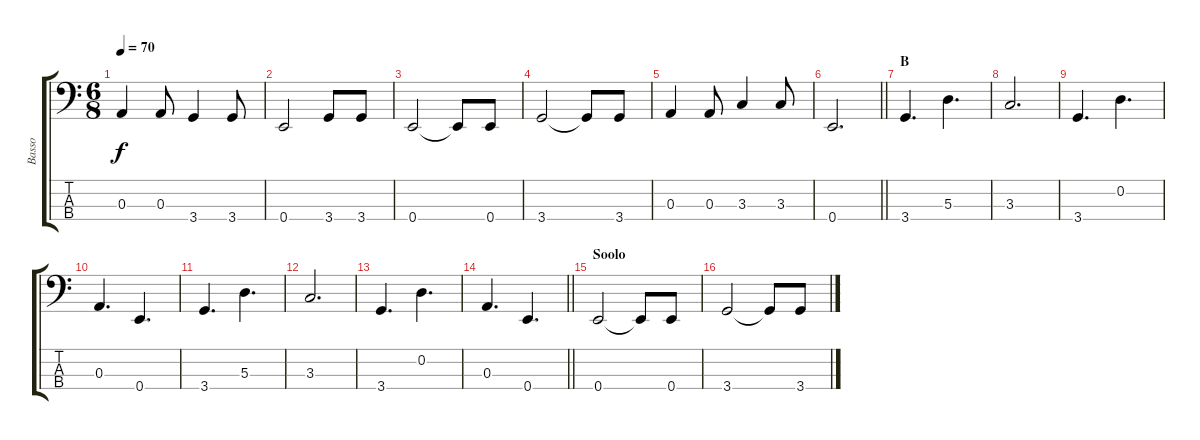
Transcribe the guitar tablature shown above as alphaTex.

\track ("Basso" "Basso") {instrument electricbassfinger}
\staff {score tabs}
\tuning (G2 D2 A1 E1) {hide}
\ts (6 8)
\tempo 70
\clef f4
\ks c
0.3.4{dy f} 0.3.8 3.4.4 3.4.8 |
0.4.2 3.4.8 3.4.8 |
0.4.2 0.4{t}.8 0.4.8 |
3.4.2 3.4{t}.8 3.4.8 |
0.3.4 0.3.8 3.3.4 3.3.8 |
\barLineRight lightlight
0.4.2{d} |
\section ("" "B")
3.4.4{d} 5.3.4{d} |
3.3.2{d} |
3.4.4{d} 0.2.4{d} |
0.3.4{d} 0.4.4{d} |
3.4.4{d} 5.3.4{d} |
3.3.2{d} |
3.4.4{d} 0.2.4{d} |
\barLineRight lightlight
0.3.4{d} 0.4.4{d} |
\section ("" "Soolo")
0.4.2 0.4{t}.8 0.4.8 |
3.4.2 3.4{t}.8 3.4.8
